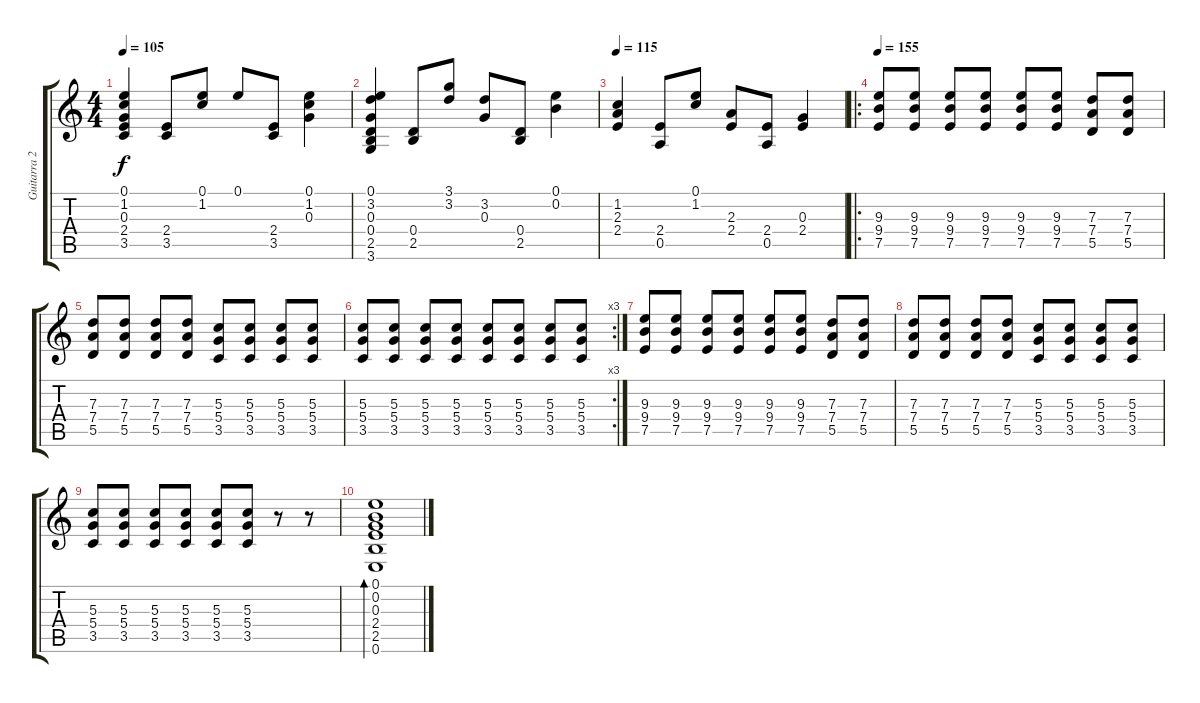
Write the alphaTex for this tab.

\track ("Guitarra 2" "Guitarra 2") {instrument distortionguitar}
\staff {score tabs}
\tuning (E4 B3 G3 D3 A2 E2) {hide}
\ts (4 4)
\tempo 105
\clef g2
\ks c
(0.1 1.2 0.3 2.4 3.5).4{dy f} (2.4 3.5).8 (0.1 1.2).8 0.1.8 (2.4 3.5).8 (0.1 1.2 0.3).4 |
(0.1 3.2 0.3 0.4 2.5 3.6).4 (0.4 2.5).8 (3.1 3.2).8 (3.2 0.3).8 (0.4 2.5).8 (0.1 0.2).4 |
\tempo 115
(1.2 2.3 2.4).4 (2.4 0.5).8 (0.1 1.2).8 (2.3 2.4).8 (2.4 0.5).8 (0.3 2.4).4 |
\ro
\tempo 155
(9.3 9.4 7.5).8 (9.3 9.4 7.5).8 (9.3 9.4 7.5).8 (9.3 9.4 7.5).8 (9.3 9.4 7.5).8 (9.3 9.4 7.5).8 (7.3 7.4 5.5).8 (7.3 7.4 5.5).8 |
(7.3 7.4 5.5).8 (7.3 7.4 5.5).8 (7.3 7.4 5.5).8 (7.3 7.4 5.5).8 (5.3 5.4 3.5).8 (5.3 5.4 3.5).8 (5.3 5.4 3.5).8 (5.3 5.4 3.5).8 |
\rc 3
(5.3 5.4 3.5).8 (5.3 5.4 3.5).8 (5.3 5.4 3.5).8 (5.3 5.4 3.5).8 (5.3 5.4 3.5).8 (5.3 5.4 3.5).8 (5.3 5.4 3.5).8 (5.3 5.4 3.5).8 |
(9.3 9.4 7.5).8 (9.3 9.4 7.5).8 (9.3 9.4 7.5).8 (9.3 9.4 7.5).8 (9.3 9.4 7.5).8 (9.3 9.4 7.5).8 (7.3 7.4 5.5).8 (7.3 7.4 5.5).8 |
(7.3 7.4 5.5).8 (7.3 7.4 5.5).8 (7.3 7.4 5.5).8 (7.3 7.4 5.5).8 (5.3 5.4 3.5).8 (5.3 5.4 3.5).8 (5.3 5.4 3.5).8 (5.3 5.4 3.5).8 |
(5.3 5.4 3.5).8 (5.3 5.4 3.5).8 (5.3 5.4 3.5).8 (5.3 5.4 3.5).8 (5.3 5.4 3.5).8 (5.3 5.4 3.5).8 r.8 r.8 |
(0.1 0.2 0.3 2.4 2.5 0.6).1{bd 480}
